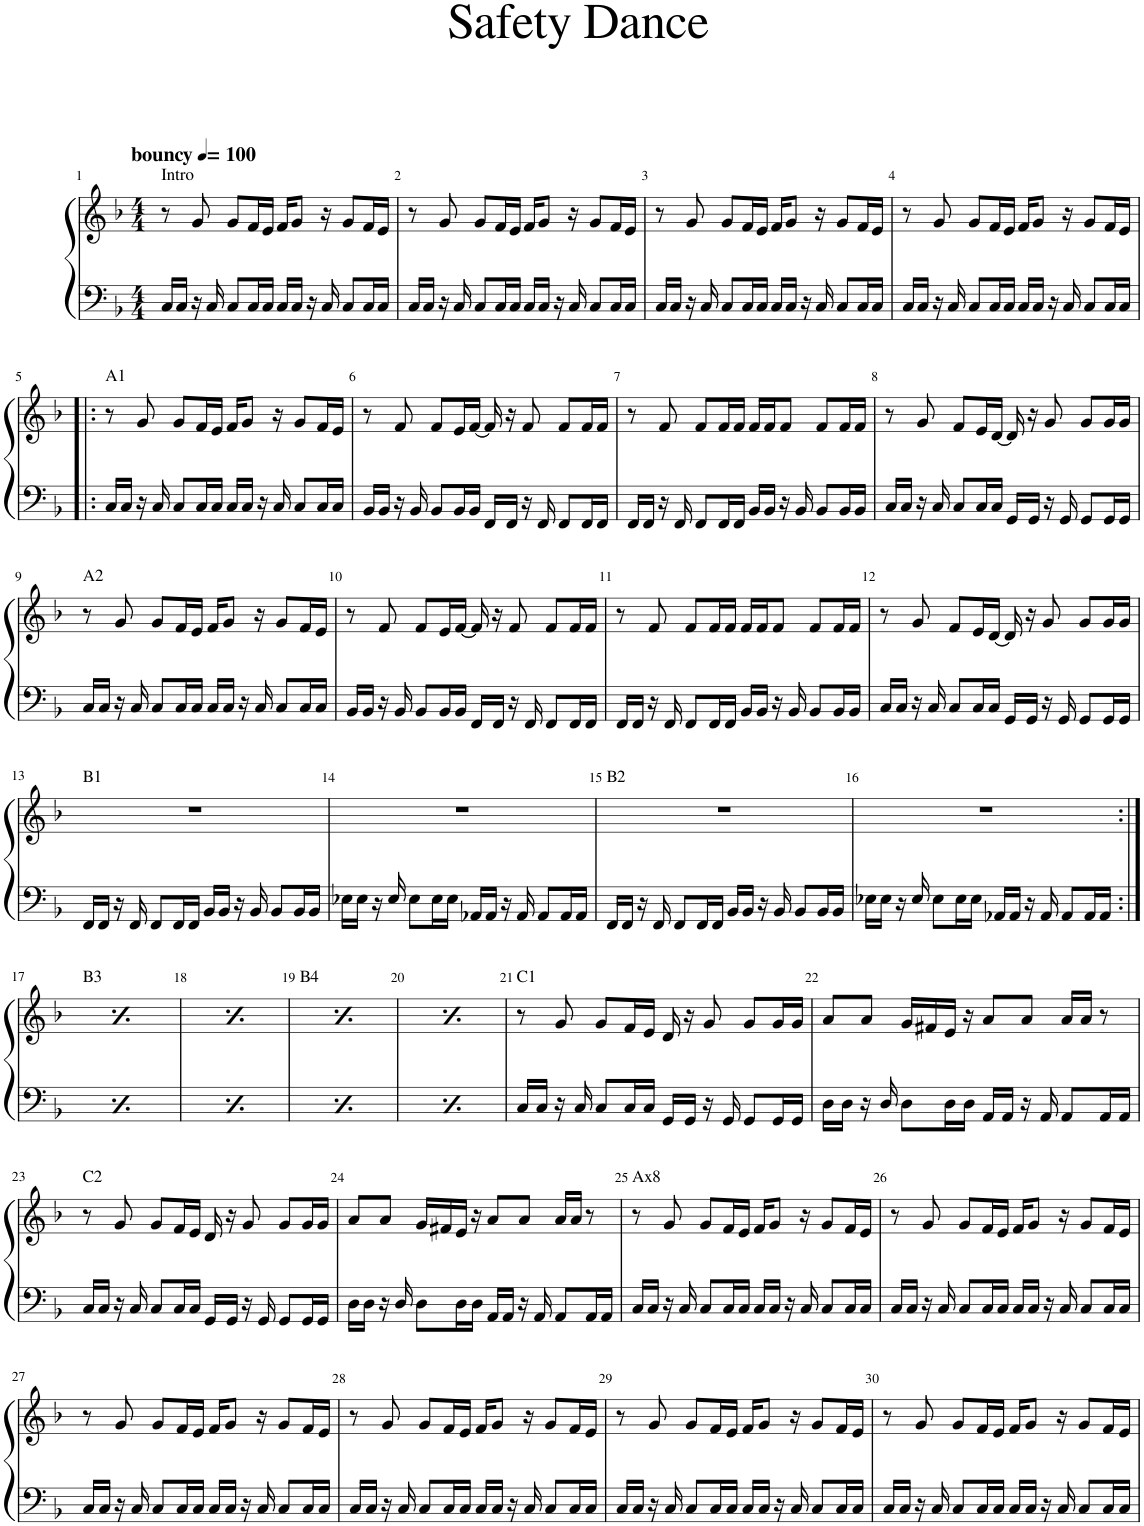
**kern	**kern
*part1	*part1
*staff2	*staff1
*I"Piano	*
*I'Pno	*
*clefF4	*clefG2
*k[b-]	*k[b-]
*M4/4	*M4/4
*MM100	*MM100
=1	=1
!	!LO:TX:a:B:t=bouncy
!	!LO:TX:a:t=Intro
16C/LL	8r
16C/JJ	.
16r	8g/
16C/	.
8C/L	8g/L
16C/L	16f/L
16C/JJ	16e/JJ
16C/LL	16f/KL
16C/JJ	8g/J
16r	.
16C/	16r
8C/L	8g/L
16C/L	16f/L
16C/JJ	16e/JJ
=2	=2
16C/LL	8r
16C/JJ	.
16r	8g/
16C/	.
8C/L	8g/L
16C/L	16f/L
16C/JJ	16e/JJ
16C/LL	16f/KL
16C/JJ	8g/J
16r	.
16C/	16r
8C/L	8g/L
16C/L	16f/L
16C/JJ	16e/JJ
=3	=3
16C/LL	8r
16C/JJ	.
16r	8g/
16C/	.
8C/L	8g/L
16C/L	16f/L
16C/JJ	16e/JJ
16C/LL	16f/KL
16C/JJ	8g/J
16r	.
16C/	16r
8C/L	8g/L
16C/L	16f/L
16C/JJ	16e/JJ
=4	=4
16C/LL	8r
16C/JJ	.
16r	8g/
16C/	.
8C/L	8g/L
16C/L	16f/L
16C/JJ	16e/JJ
16C/LL	16f/KL
16C/JJ	8g/J
16r	.
16C/	16r
8C/L	8g/L
16C/L	16f/L
16C/JJ	16e/JJ
!!LO:LB:g=z
=5!|:	=5!|:
!	!LO:TX:a:t=A1
16C/LL	8r
16C/JJ	.
16r	8g/
16C/	.
8C/L	8g/L
16C/L	16f/L
16C/JJ	16e/JJ
16C/LL	16f/KL
16C/JJ	8g/J
16r	.
16C/	16r
8C/L	8g/L
16C/L	16f/L
16C/JJ	16e/JJ
=6	=6
16BB-/LL	8r
16BB-/JJ	.
16r	8f/
16BB-/	.
8BB-/L	8f/L
16BB-/L	16e/L
16BB-/JJ	[16f/JJ
16FF/LL	16f/]
16FF/JJ	16r
16r	8f/
16FF/	.
8FF/L	8f/L
16FF/L	16f/L
16FF/JJ	16f/JJ
=7	=7
16FF/LL	8r
16FF/JJ	.
16r	8f/
16FF/	.
8FF/L	8f/L
16FF/L	16f/L
16FF/JJ	16f/JJ
16BB-/LL	16f/LL
16BB-/JJ	16f/J
16r	8f/J
16BB-/	.
8BB-/L	8f/L
16BB-/L	16f/L
16BB-/JJ	16f/JJ
=8	=8
16C/LL	8r
16C/JJ	.
16r	8g/
16C/	.
8C/L	8f/L
16C/L	16e/L
16C/JJ	[16d/JJ
16GG/LL	16d/]
16GG/JJ	16r
16r	8g/
16GG/	.
8GG/L	8g/L
16GG/L	16g/L
16GG/JJ	16g/JJ
!!LO:LB:g=z
=9	=9
!	!LO:TX:a:t=A2
16C/LL	8r
16C/JJ	.
16r	8g/
16C/	.
8C/L	8g/L
16C/L	16f/L
16C/JJ	16e/JJ
16C/LL	16f/KL
16C/JJ	8g/J
16r	.
16C/	16r
8C/L	8g/L
16C/L	16f/L
16C/JJ	16e/JJ
=10	=10
16BB-/LL	8r
16BB-/JJ	.
16r	8f/
16BB-/	.
8BB-/L	8f/L
16BB-/L	16e/L
16BB-/JJ	[16f/JJ
16FF/LL	16f/]
16FF/JJ	16r
16r	8f/
16FF/	.
8FF/L	8f/L
16FF/L	16f/L
16FF/JJ	16f/JJ
=11	=11
16FF/LL	8r
16FF/JJ	.
16r	8f/
16FF/	.
8FF/L	8f/L
16FF/L	16f/L
16FF/JJ	16f/JJ
16BB-/LL	16f/LL
16BB-/JJ	16f/J
16r	8f/J
16BB-/	.
8BB-/L	8f/L
16BB-/L	16f/L
16BB-/JJ	16f/JJ
=12	=12
16C/LL	8r
16C/JJ	.
16r	8g/
16C/	.
8C/L	8f/L
16C/L	16e/L
16C/JJ	[16d/JJ
16GG/LL	16d/]
16GG/JJ	16r
16r	8g/
16GG/	.
8GG/L	8g/L
16GG/L	16g/L
16GG/JJ	16g/JJ
!!LO:LB:g=z
=13	=13
!	!LO:TX:a:t=B1
16FF/LL	1r
16FF/JJ	.
16r	.
16FF/	.
8FF/L	.
16FF/L	.
16FF/JJ	.
16BB-/LL	.
16BB-/JJ	.
16r	.
16BB-/	.
8BB-/L	.
16BB-/L	.
16BB-/JJ	.
=14	=14
16E-X\LL	1r
16E-\JJ	.
16r	.
16E-/	.
8E-\L	.
16E-\L	.
16E-\JJ	.
16AA-X/LL	.
16AA-/JJ	.
16r	.
16AA-/	.
8AA-/L	.
16AA-/L	.
16AA-/JJ	.
=15	=15
!	!LO:TX:a:t=B2
16FF/LL	1r
16FF/JJ	.
16r	.
16FF/	.
8FF/L	.
16FF/L	.
16FF/JJ	.
16BB-/LL	.
16BB-/JJ	.
16r	.
16BB-/	.
8BB-/L	.
16BB-/L	.
16BB-/JJ	.
=16	=16
16E-X\LL	1r
16E-\JJ	.
16r	.
16E-/	.
8E-\L	.
16E-\L	.
16E-\JJ	.
16AA-X/LL	.
16AA-/JJ	.
16r	.
16AA-/	.
8AA-/L	.
16AA-/L	.
16AA-/JJ	.
!!LO:LB:g=z
=17:|!	=17:|!
16E-X\LL	1r
16E-\JJ	.
16r	.
16E-/	.
8E-\L	.
16E-\L	.
16E-\JJ	.
16AA-X/LL	.
16AA-/JJ	.
16r	.
16AA-/	.
8AA-/L	.
16AA-/L	.
16AA-/JJ	.
=18	=18
16E-X\LL	1r
16E-\JJ	.
16r	.
16E-/	.
8E-\L	.
16E-\L	.
16E-\JJ	.
16AA-X/LL	.
16AA-/JJ	.
16r	.
16AA-/	.
8AA-/L	.
16AA-/L	.
16AA-/JJ	.
=19	=19
16E-X\LL	1r
16E-\JJ	.
16r	.
16E-/	.
8E-\L	.
16E-\L	.
16E-\JJ	.
16AA-X/LL	.
16AA-/JJ	.
16r	.
16AA-/	.
8AA-/L	.
16AA-/L	.
16AA-/JJ	.
=20	=20
16E-X\LL	1r
16E-\JJ	.
16r	.
16E-/	.
8E-\L	.
16E-\L	.
16E-\JJ	.
16AA-X/LL	.
16AA-/JJ	.
16r	.
16AA-/	.
8AA-/L	.
16AA-/L	.
16AA-/JJ	.
=21	=21
!	!LO:TX:a:t=C1
16C/LL	8r
16C/JJ	.
16r	8g/
16C/	.
8C/L	8g/L
16C/L	16f/L
16C/JJ	16e/JJ
16GG/LL	16d/
16GG/JJ	16r
16r	8g/
16GG/	.
8GG/L	8g/L
16GG/L	16g/L
16GG/JJ	16g/JJ
=22	=22
16D\LL	8a/L
16D\JJ	.
16r	8a/J
16D/	.
8D\L	16g/LL
.	16f#X/
16D\L	16e/JJ
16D\JJ	16r
16AA/LL	8a/L
16AA/JJ	.
16r	8a/J
16AA/	.
8AA/L	16a/LL
.	16a/JJ
16AA/L	8r
16AA/JJ	.
!!LO:LB:g=z
=23	=23
!	!LO:TX:a:t=C2
16C/LL	8r
16C/JJ	.
16r	8g/
16C/	.
8C/L	8g/L
16C/L	16f/L
16C/JJ	16e/JJ
16GG/LL	16d/
16GG/JJ	16r
16r	8g/
16GG/	.
8GG/L	8g/L
16GG/L	16g/L
16GG/JJ	16g/JJ
=24	=24
16D\LL	8a/L
16D\JJ	.
16r	8a/J
16D/	.
8D\L	16g/LL
.	16f#X/
16D\L	16e/JJ
16D\JJ	16r
16AA/LL	8a/L
16AA/JJ	.
16r	8a/J
16AA/	.
8AA/L	16a/LL
.	16a/JJ
16AA/L	8r
16AA/JJ	.
=25	=25
!	!LO:TX:a:t=Ax8
16C/LL	8r
16C/JJ	.
16r	8g/
16C/	.
8C/L	8g/L
16C/L	16f/L
16C/JJ	16e/JJ
16C/LL	16f/KL
16C/JJ	8g/J
16r	.
16C/	16r
8C/L	8g/L
16C/L	16f/L
16C/JJ	16e/JJ
=26	=26
16C/LL	8r
16C/JJ	.
16r	8g/
16C/	.
8C/L	8g/L
16C/L	16f/L
16C/JJ	16e/JJ
16C/LL	16f/KL
16C/JJ	8g/J
16r	.
16C/	16r
8C/L	8g/L
16C/L	16f/L
16C/JJ	16e/JJ
!!LO:LB:g=z
=27	=27
16C/LL	8r
16C/JJ	.
16r	8g/
16C/	.
8C/L	8g/L
16C/L	16f/L
16C/JJ	16e/JJ
16C/LL	16f/KL
16C/JJ	8g/J
16r	.
16C/	16r
8C/L	8g/L
16C/L	16f/L
16C/JJ	16e/JJ
=28	=28
16C/LL	8r
16C/JJ	.
16r	8g/
16C/	.
8C/L	8g/L
16C/L	16f/L
16C/JJ	16e/JJ
16C/LL	16f/KL
16C/JJ	8g/J
16r	.
16C/	16r
8C/L	8g/L
16C/L	16f/L
16C/JJ	16e/JJ
=29	=29
16C/LL	8r
16C/JJ	.
16r	8g/
16C/	.
8C/L	8g/L
16C/L	16f/L
16C/JJ	16e/JJ
16C/LL	16f/KL
16C/JJ	8g/J
16r	.
16C/	16r
8C/L	8g/L
16C/L	16f/L
16C/JJ	16e/JJ
=30	=30
16C/LL	8r
16C/JJ	.
16r	8g/
16C/	.
8C/L	8g/L
16C/L	16f/L
16C/JJ	16e/JJ
16C/LL	16f/KL
16C/JJ	8g/J
16r	.
16C/	16r
8C/L	8g/L
16C/L	16f/L
16C/JJ	16e/JJ
=	=
*-	*-
